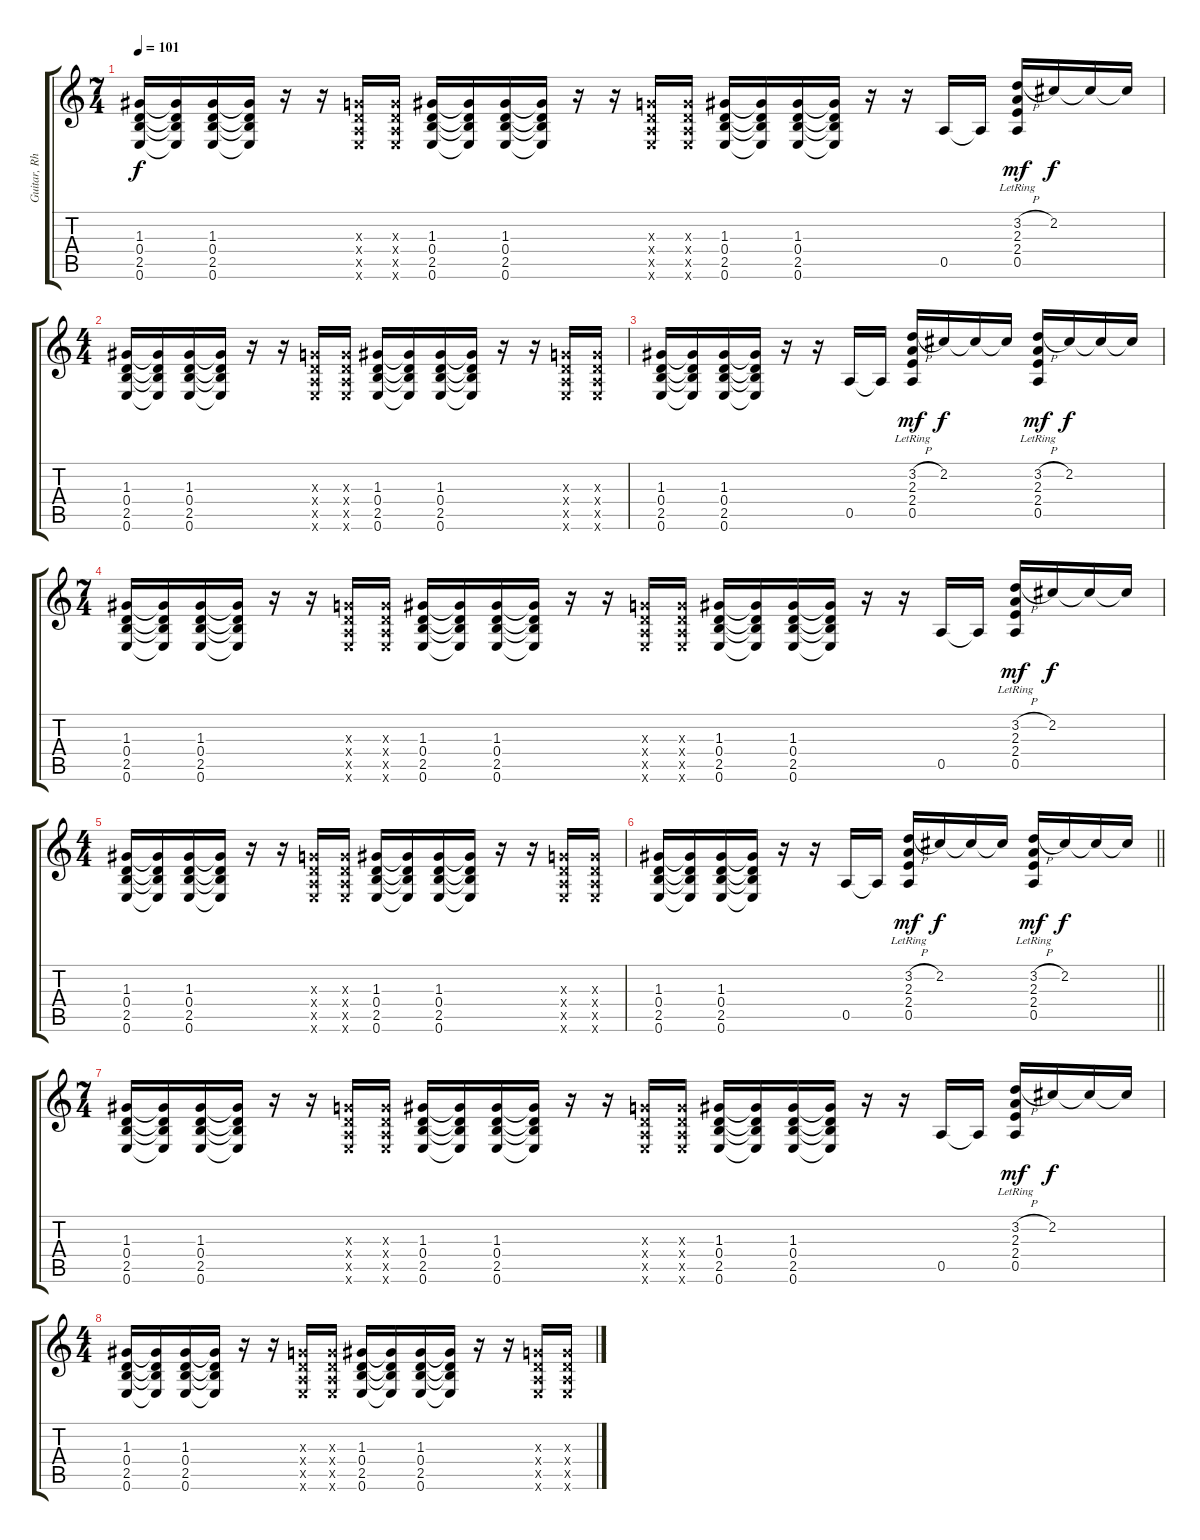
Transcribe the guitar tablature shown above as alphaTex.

\track ("Guitar, Rhythm" "Guitar, Rh") {instrument distortionguitar}
\staff {score tabs}
\tuning (E4 B3 G3 D3 A2 E2) {hide}
\ts (7 4)
\tempo 101
\clef g2
\ks c
(1.3 0.4 2.5 0.6).16{dy f} (1.3{t} 0.4{t} 2.5{t} 0.6{t}).16 (1.3 0.4 2.5 0.6).16 (1.3{t} 0.4{t} 2.5{t} 0.6{t}).16 r.16 r.16 (0.3{x} 0.4{x} 0.5{x} 0.6{x}).16 (0.3{x} 0.4{x} 0.5{x} 0.6{x}).16 (1.3 0.4 2.5 0.6).16 (1.3{t} 0.4{t} 2.5{t} 0.6{t}).16 (1.3 0.4 2.5 0.6).16 (1.3{t} 0.4{t} 2.5{t} 0.6{t}).16 r.16 r.16 (0.3{x} 0.4{x} 0.5{x} 0.6{x}).16 (0.3{x} 0.4{x} 0.5{x} 0.6{x}).16 (1.3 0.4 2.5 0.6).16 (1.3{t} 0.4{t} 2.5{t} 0.6{t}).16 (1.3 0.4 2.5 0.6).16 (1.3{t} 0.4{t} 2.5{t} 0.6{t}).16 r.16 r.16 0.5.16 0.5{t}.16 (3.2{h} 2.3{lr} 2.4{lr} 0.5{lr}).16{dy mf} 2.2.16{dy f} 2.2{t}.16 2.2{t}.16 |
\ts (4 4)
(1.3 0.4 2.5 0.6).16 (1.3{t} 0.4{t} 2.5{t} 0.6{t}).16 (1.3 0.4 2.5 0.6).16 (1.3{t} 0.4{t} 2.5{t} 0.6{t}).16 r.16 r.16 (0.3{x} 0.4{x} 0.5{x} 0.6{x}).16 (0.3{x} 0.4{x} 0.5{x} 0.6{x}).16 (1.3 0.4 2.5 0.6).16 (1.3{t} 0.4{t} 2.5{t} 0.6{t}).16 (1.3 0.4 2.5 0.6).16 (1.3{t} 0.4{t} 2.5{t} 0.6{t}).16 r.16 r.16 (0.3{x} 0.4{x} 0.5{x} 0.6{x}).16 (0.3{x} 0.4{x} 0.5{x} 0.6{x}).16 |
(1.3 0.4 2.5 0.6).16 (1.3{t} 0.4{t} 2.5{t} 0.6{t}).16 (1.3 0.4 2.5 0.6).16 (1.3{t} 0.4{t} 2.5{t} 0.6{t}).16 r.16 r.16 0.5.16 0.5{t}.16 (3.2{h} 2.3{lr} 2.4{lr} 0.5{lr}).16{dy mf} 2.2.16{dy f} 2.2{t}.16 2.2{t}.16 (3.2{h} 2.3{lr} 2.4{lr} 0.5{lr}).16{dy mf} 2.2.16{dy f} 2.2{t}.16 2.2{t}.16 |
\ts (7 4)
(1.3 0.4 2.5 0.6).16 (1.3{t} 0.4{t} 2.5{t} 0.6{t}).16 (1.3 0.4 2.5 0.6).16 (1.3{t} 0.4{t} 2.5{t} 0.6{t}).16 r.16 r.16 (0.3{x} 0.4{x} 0.5{x} 0.6{x}).16 (0.3{x} 0.4{x} 0.5{x} 0.6{x}).16 (1.3 0.4 2.5 0.6).16 (1.3{t} 0.4{t} 2.5{t} 0.6{t}).16 (1.3 0.4 2.5 0.6).16 (1.3{t} 0.4{t} 2.5{t} 0.6{t}).16 r.16 r.16 (0.3{x} 0.4{x} 0.5{x} 0.6{x}).16 (0.3{x} 0.4{x} 0.5{x} 0.6{x}).16 (1.3 0.4 2.5 0.6).16 (1.3{t} 0.4{t} 2.5{t} 0.6{t}).16 (1.3 0.4 2.5 0.6).16 (1.3{t} 0.4{t} 2.5{t} 0.6{t}).16 r.16 r.16 0.5.16 0.5{t}.16 (3.2{h} 2.3{lr} 2.4{lr} 0.5{lr}).16{dy mf} 2.2.16{dy f} 2.2{t}.16 2.2{t}.16 |
\ts (4 4)
(1.3 0.4 2.5 0.6).16 (1.3{t} 0.4{t} 2.5{t} 0.6{t}).16 (1.3 0.4 2.5 0.6).16 (1.3{t} 0.4{t} 2.5{t} 0.6{t}).16 r.16 r.16 (0.3{x} 0.4{x} 0.5{x} 0.6{x}).16 (0.3{x} 0.4{x} 0.5{x} 0.6{x}).16 (1.3 0.4 2.5 0.6).16 (1.3{t} 0.4{t} 2.5{t} 0.6{t}).16 (1.3 0.4 2.5 0.6).16 (1.3{t} 0.4{t} 2.5{t} 0.6{t}).16 r.16 r.16 (0.3{x} 0.4{x} 0.5{x} 0.6{x}).16 (0.3{x} 0.4{x} 0.5{x} 0.6{x}).16 |
\barLineRight lightlight
(1.3 0.4 2.5 0.6).16 (1.3{t} 0.4{t} 2.5{t} 0.6{t}).16 (1.3 0.4 2.5 0.6).16 (1.3{t} 0.4{t} 2.5{t} 0.6{t}).16 r.16 r.16 0.5.16 0.5{t}.16 (3.2{h} 2.3{lr} 2.4{lr} 0.5{lr}).16{dy mf} 2.2.16{dy f} 2.2{t}.16 2.2{t}.16 (3.2{h} 2.3{lr} 2.4{lr} 0.5{lr}).16{dy mf} 2.2.16{dy f} 2.2{t}.16 2.2{t}.16 |
\ts (7 4)
(1.3 0.4 2.5 0.6).16 (1.3{t} 0.4{t} 2.5{t} 0.6{t}).16 (1.3 0.4 2.5 0.6).16 (1.3{t} 0.4{t} 2.5{t} 0.6{t}).16 r.16 r.16 (0.3{x} 0.4{x} 0.5{x} 0.6{x}).16 (0.3{x} 0.4{x} 0.5{x} 0.6{x}).16 (1.3 0.4 2.5 0.6).16 (1.3{t} 0.4{t} 2.5{t} 0.6{t}).16 (1.3 0.4 2.5 0.6).16 (1.3{t} 0.4{t} 2.5{t} 0.6{t}).16 r.16 r.16 (0.3{x} 0.4{x} 0.5{x} 0.6{x}).16 (0.3{x} 0.4{x} 0.5{x} 0.6{x}).16 (1.3 0.4 2.5 0.6).16 (1.3{t} 0.4{t} 2.5{t} 0.6{t}).16 (1.3 0.4 2.5 0.6).16 (1.3{t} 0.4{t} 2.5{t} 0.6{t}).16 r.16 r.16 0.5.16 0.5{t}.16 (3.2{h} 2.3{lr} 2.4{lr} 0.5{lr}).16{dy mf} 2.2.16{dy f} 2.2{t}.16 2.2{t}.16 |
\ts (4 4)
(1.3 0.4 2.5 0.6).16 (1.3{t} 0.4{t} 2.5{t} 0.6{t}).16 (1.3 0.4 2.5 0.6).16 (1.3{t} 0.4{t} 2.5{t} 0.6{t}).16 r.16 r.16 (0.3{x} 0.4{x} 0.5{x} 0.6{x}).16 (0.3{x} 0.4{x} 0.5{x} 0.6{x}).16 (1.3 0.4 2.5 0.6).16 (1.3{t} 0.4{t} 2.5{t} 0.6{t}).16 (1.3 0.4 2.5 0.6).16 (1.3{t} 0.4{t} 2.5{t} 0.6{t}).16 r.16 r.16 (0.3{x} 0.4{x} 0.5{x} 0.6{x}).16 (0.3{x} 0.4{x} 0.5{x} 0.6{x}).16
